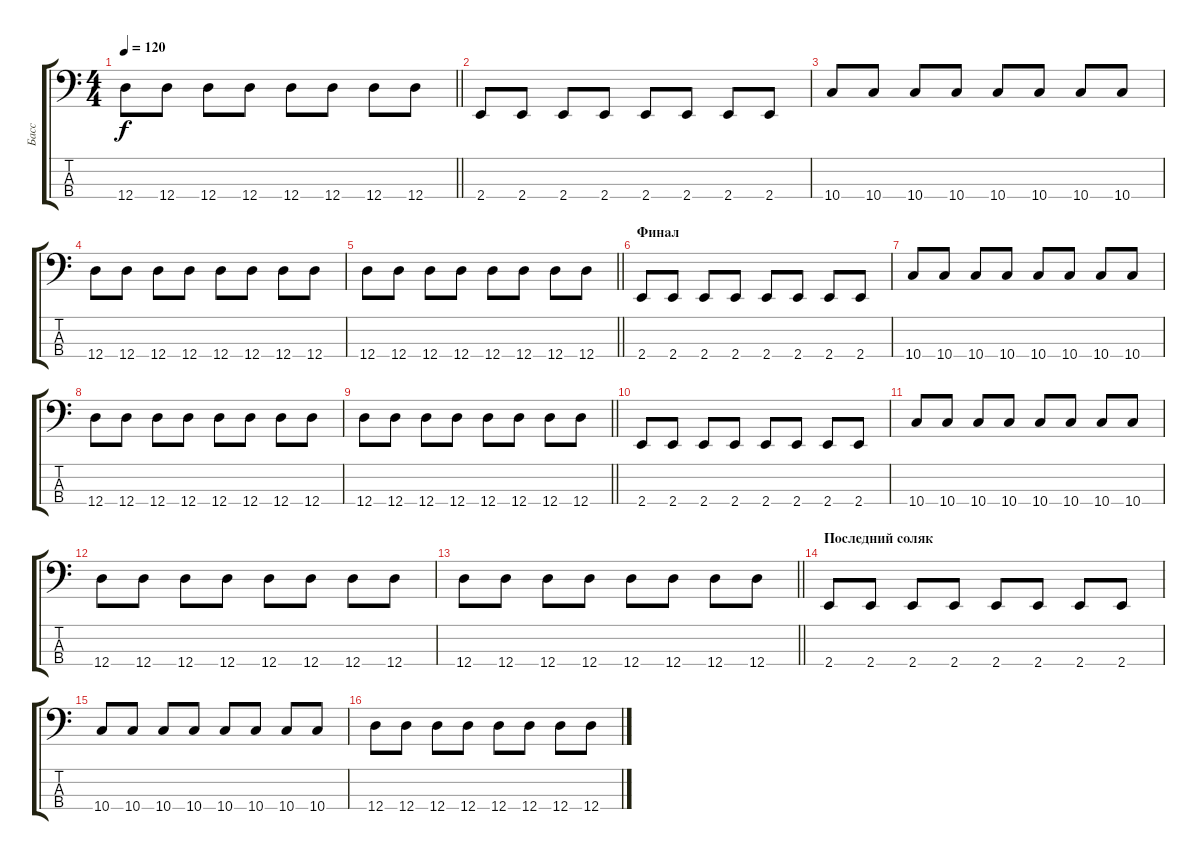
\track ("Басс" "Басс") {instrument electricbassfinger}
\staff {score tabs}
\tuning (G2 D2 A1 D1) {hide}
\ts (4 4)
\tempo 120
\clef f4
\barLineRight lightlight
\ks c
12.4.8{dy f} 12.4.8 12.4.8 12.4.8 12.4.8 12.4.8 12.4.8 12.4.8 |
2.4.8 2.4.8 2.4.8 2.4.8 2.4.8 2.4.8 2.4.8 2.4.8 |
10.4.8 10.4.8 10.4.8 10.4.8 10.4.8 10.4.8 10.4.8 10.4.8 |
12.4.8 12.4.8 12.4.8 12.4.8 12.4.8 12.4.8 12.4.8 12.4.8 |
\barLineRight lightlight
12.4.8 12.4.8 12.4.8 12.4.8 12.4.8 12.4.8 12.4.8 12.4.8 |
\section ("" "Финал")
2.4.8 2.4.8 2.4.8 2.4.8 2.4.8 2.4.8 2.4.8 2.4.8 |
10.4.8 10.4.8 10.4.8 10.4.8 10.4.8 10.4.8 10.4.8 10.4.8 |
12.4.8 12.4.8 12.4.8 12.4.8 12.4.8 12.4.8 12.4.8 12.4.8 |
\barLineRight lightlight
12.4.8 12.4.8 12.4.8 12.4.8 12.4.8 12.4.8 12.4.8 12.4.8 |
2.4.8 2.4.8 2.4.8 2.4.8 2.4.8 2.4.8 2.4.8 2.4.8 |
10.4.8 10.4.8 10.4.8 10.4.8 10.4.8 10.4.8 10.4.8 10.4.8 |
12.4.8 12.4.8 12.4.8 12.4.8 12.4.8 12.4.8 12.4.8 12.4.8 |
\barLineRight lightlight
12.4.8 12.4.8 12.4.8 12.4.8 12.4.8 12.4.8 12.4.8 12.4.8 |
\section ("" "Последний соляк")
2.4.8 2.4.8 2.4.8 2.4.8 2.4.8 2.4.8 2.4.8 2.4.8 |
10.4.8 10.4.8 10.4.8 10.4.8 10.4.8 10.4.8 10.4.8 10.4.8 |
12.4.8 12.4.8 12.4.8 12.4.8 12.4.8 12.4.8 12.4.8 12.4.8
